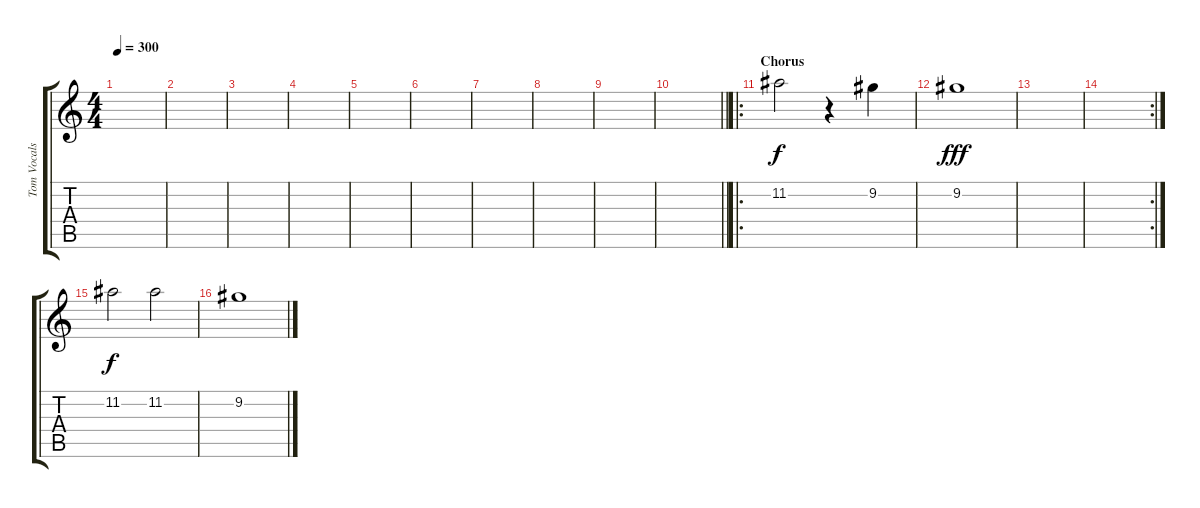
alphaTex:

\track ("Tom Vocals" "Tom Vocals") {instrument overdrivenguitar}
\staff {score tabs}
\tuning (E4 B3 G3 D3 A2 E2) {hide}
\ts (4 4)
\tempo 300
\clef g2
\ks c
|
|
|
|
|
|
|
|
|
\barLineRight lightlight
|
\ro
\section ("" "Chorus")
11.2.2 r.4 9.2.4 |
9.2.1{dy fff} |
|
\rc 2
|
11.2.2{dy f} 11.2.2 |
9.2.1
